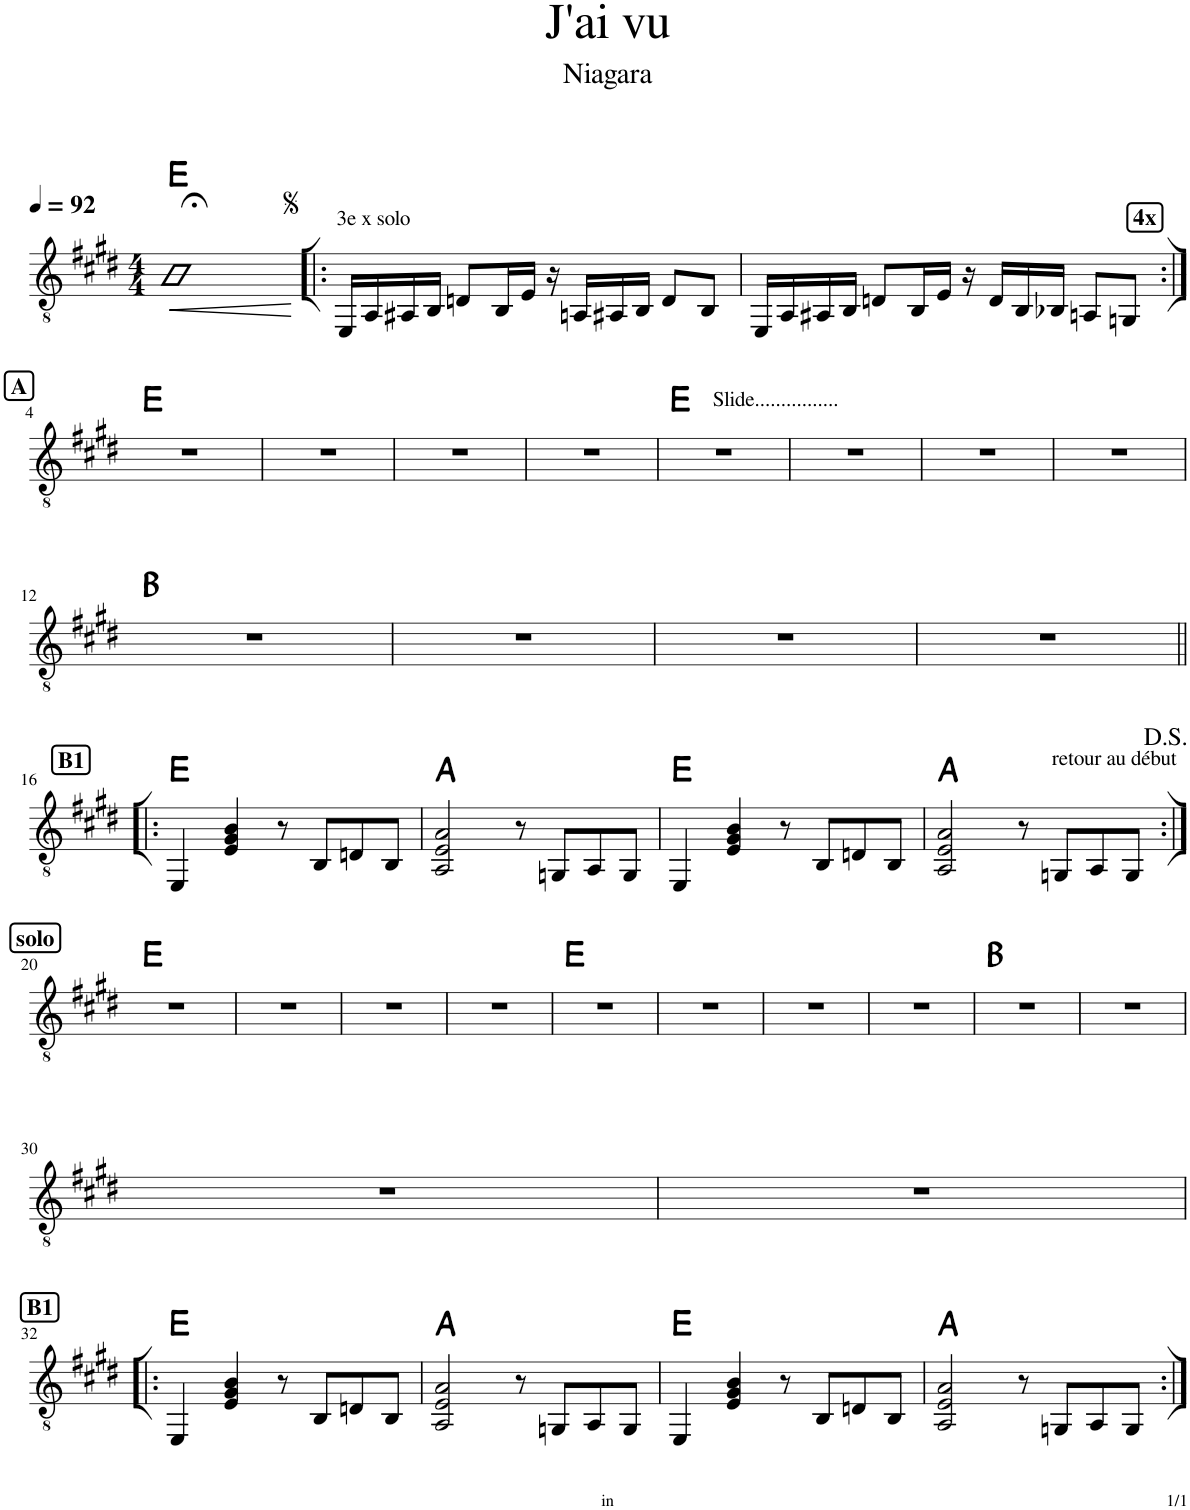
**kern	**dynam	**harte
*part1	*part1	*part1
*staff1	*staff1	*
*I"Classical Guitar	*	*
*I'Guit.	*	*
*clefGv2	*	*
*k[f#c#g#d#]	*	*
*M4/4	*	*
*MM92	*	*
=1	=1	=1
!	!LO:HP:b	!
1E;<	<	E:maj
.	[	.
=2!|:	=2!|:	=2!|:
!LO:TX:a:t=3e x solo	!	!
16EE/LL	.	.
16AA/	.	.
16AA#X/	.	.
16BB/JJ	.	.
8Dn/L	.	.
16BB/L	.	.
16E/JJ	.	.
16r	.	.
16AAn/LL	.	.
16AA#X/	.	.
16BB/JJ	.	.
8D/L	.	.
8BB/J	.	.
!!LO:REH:place=s1:a:B:cj:fs=11:t=4x:qo=3.5
=3	=3	=3
16EE/LL	.	.
16AA/	.	.
16AA#X/	.	.
16BB/JJ	.	.
8Dn/L	.	.
16BB/L	.	.
16E/JJ	.	.
16r	.	.
16D/LL	.	.
16BB/	.	.
16BB-X/JJ	.	.
8AAn/L	.	.
8GGn/J	.	.
!!LO:LB:g=z
!!LO:REH:place=s1:a:B:cj:fs=11:t=A
=4:|!	=4:|!	=4:|!
1r	.	E:maj
=5	=5	=5
1r	.	.
=6	=6	=6
1r	.	.
=7	=7	=7
1r	.	.
=8	=8	=8
!LO:TX:a:t=Slide................	!	!
1r	.	E:maj
=9	=9	=9
1r	.	.
=10	=10	=10
1r	.	.
=11	=11	=11
1r	.	.
!!LO:LB:g=z
=12	=12	=12
1r	.	B:maj
=13	=13	=13
1r	.	.
=14	=14	=14
1r	.	.
=15	=15	=15
1r	.	.
!!LO:LB:g=z
!!LO:REH:place=s1:a:B:cj:fs=11:t=B1
=16!|:	=16!|:	=16!|:
4EE/	.	E:maj
4E/ 4G#/ 4B/	.	.
8r	.	.
8BB/L	.	.
8Dn/	.	.
8BB/J	.	.
=17	=17	=17
2AA/ 2E/ 2A/	.	A:maj
8r	.	.
8GGn/L	.	.
8AA/	.	.
8GG/J	.	.
=18	=18	=18
4EE/	.	E:maj
4E/ 4G#/ 4B/	.	.
8r	.	.
8BB/L	.	.
8Dn/	.	.
8BB/J	.	.
=19	=19	=19
2AA/ 2E/ 2A/	.	A:maj
8r	.	.
8GGn/L	.	.
8AA/	.	.
!LO:TX:a:t=retour au début	!	!
8GG/J	.	.
!!LO:LB:g=z
!!LO:REH:place=s1:a:B:cj:fs=11:t=solo
=20:|!	=20:|!	=20:|!
1r	.	E:maj
=21	=21	=21
1r	.	.
=22	=22	=22
1r	.	.
=23	=23	=23
1r	.	.
=24	=24	=24
1r	.	E:maj
=25	=25	=25
1r	.	.
=26	=26	=26
1r	.	.
=27	=27	=27
1r	.	.
=28	=28	=28
1r	.	B:maj
=29	=29	=29
1r	.	.
!!LO:LB:g=z
=30	=30	=30
1r	.	.
=31	=31	=31
1r	.	.
!!LO:LB:g=z
!!LO:REH:place=s1:a:B:cj:fs=11:t=B1
=32!|:	=32!|:	=32!|:
4EE/	.	E:maj
4E/ 4G#/ 4B/	.	.
8r	.	.
8BB/L	.	.
8Dn/	.	.
8BB/J	.	.
=33	=33	=33
2AA/ 2E/ 2A/	.	A:maj
8r	.	.
8GGn/L	.	.
8AA/	.	.
8GG/J	.	.
=34	=34	=34
4EE/	.	E:maj
4E/ 4G#/ 4B/	.	.
8r	.	.
8BB/L	.	.
8Dn/	.	.
8BB/J	.	.
=35	=35	=35
2AA/ 2E/ 2A/	.	A:maj
8r	.	.
8GGn/L	.	.
8AA/	.	.
8GG/J	.	.
=:|!	=:|!	=:|!
*-	*-	*-
